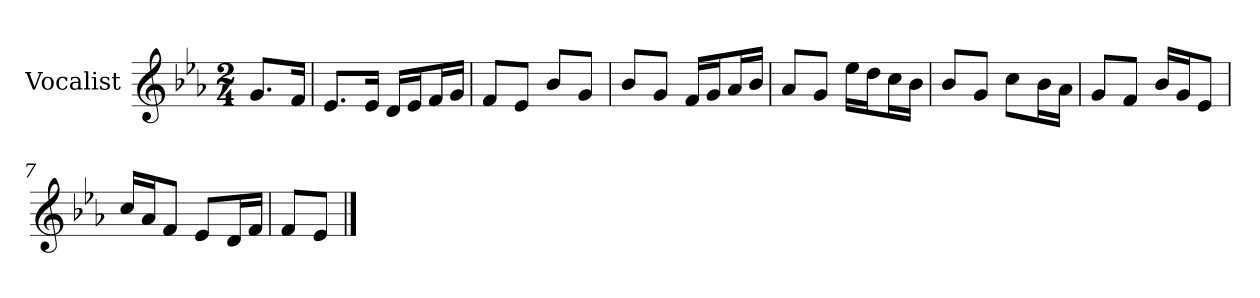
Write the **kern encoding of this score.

**kern
*part1
*staff1
*I"Vocalist
*k[b-e-a-]
*E-:
*M2/4
=
8.gL
16fJk
=1
8.e-L
16e-Jk
16dLL
16e-J
16fL
16gJJ
=2
8fL
8e-J
8b-L
8gJ
=3
8b-L
8gJ
16fLL
16gJ
16a-L
16b-JJ
=4
8a-L
8gJ
16ee-LL
16ddJ
16ccL
16b-JJ
=5
8b-L
8gJ
8ccL
16b-L
16a-JJ
=6
8gL
8fJ
16b-LL
16gJ
8e-J
=7
16ccLL
16a-J
8fJ
8e-L
16dL
16fJJ
=8
8fL
8e-J
==
*-
